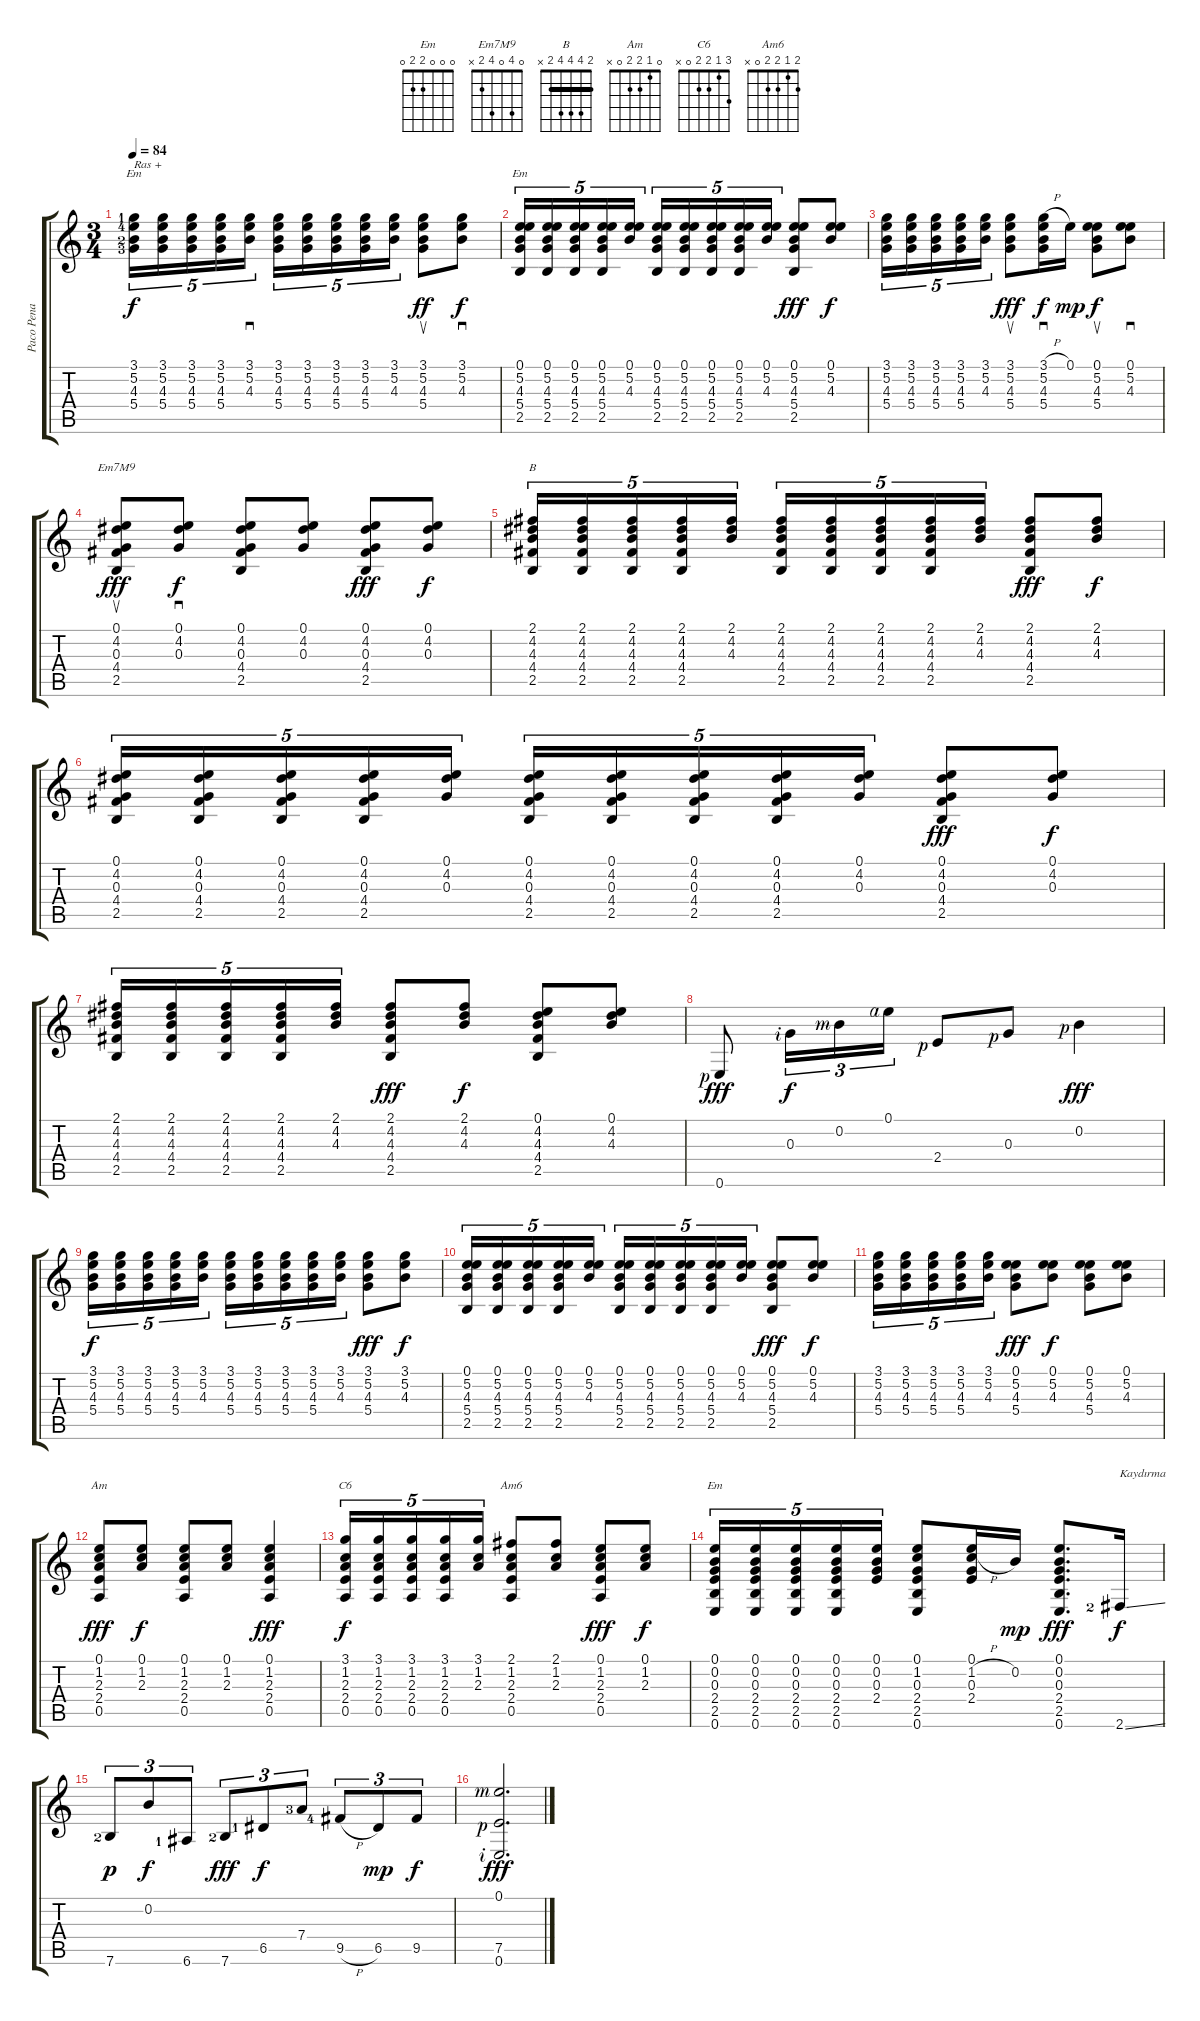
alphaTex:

\track ("Paco Pena Flamenko Gitar" "Paco Pena ") {instrument acousticguitarnylon}
\staff {score tabs}
\tuning (E4 B3 G3 D3 A2 E2) {hide}
\chord ("Em" 3 5 4 5 x x)
\chord ("Em" 0 5 4 5 2 x)
\chord ("Em7M9" 0 4 0 4 2 x)
\chord ("B" 2 4 4 4 2 x) {barre 2}
\chord ("Am" 0 1 2 2 0 x)
\chord ("C6" 3 1 2 2 0 x)
\chord ("Am6" 2 1 2 2 0 x)
\chord ("Em" 0 0 0 2 2 0)
\ts (3 4)
\tempo 84
\clef g2
\ks c
(3.1{lf 2} 5.2{lf 5} 4.3{lf 3} 5.4{lf 4}).16{tu (5 4) ch "Em" txt "Ras +" dy f instrument acousticguitarnylon} (3.1 5.2 4.3 5.4).16{tu (5 4)} (3.1 5.2 4.3 5.4).16{tu (5 4)} (3.1 5.2 4.3 5.4).16{tu (5 4)} (3.1 5.2 4.3).16{sd tu (5 4)} (3.1 5.2 4.3 5.4).16{tu (5 4)} (3.1 5.2 4.3 5.4).16{tu (5 4)} (3.1 5.2 4.3 5.4).16{tu (5 4)} (3.1 5.2 4.3 5.4).16{tu (5 4)} (3.1 5.2 4.3).16{tu (5 4)} (3.1 5.2 4.3 5.4).8{su dy ff} (3.1 5.2 4.3).8{sd dy f} |
(0.1 5.2 4.3 5.4 2.5).16{tu (5 4) ch "Em"} (0.1 5.2 4.3 5.4 2.5).16{tu (5 4)} (0.1 5.2 4.3 5.4 2.5).16{tu (5 4)} (0.1 5.2 4.3 5.4 2.5).16{tu (5 4)} (0.1 5.2 4.3).16{tu (5 4)} (0.1 5.2 4.3 5.4 2.5).16{tu (5 4)} (0.1 5.2 4.3 5.4 2.5).16{tu (5 4)} (0.1 5.2 4.3 5.4 2.5).16{tu (5 4)} (0.1 5.2 4.3 5.4 2.5).16{tu (5 4)} (0.1 5.2 4.3).16{tu (5 4)} (0.1 5.2 4.3 5.4 2.5).8{dy fff} (0.1 5.2 4.3).8{dy f} |
(3.1 5.2 4.3 5.4).16{tu (5 4)} (3.1 5.2 4.3 5.4).16{tu (5 4)} (3.1 5.2 4.3 5.4).16{tu (5 4)} (3.1 5.2 4.3 5.4).16{tu (5 4)} (3.1 5.2 4.3).16{tu (5 4)} (3.1 5.2 4.3 5.4).8{su dy fff} (3.1{h} 5.2 4.3 5.4).16{sd dy f} 0.1.16{dy mp} (0.1 5.2 4.3 5.4).8{su dy f} (0.1 5.2 4.3).8{sd} |
(0.1 4.2 0.3 4.4 2.5).8{su ch "Em7M9" dy fff} (0.1 4.2 0.3).8{sd dy f} (0.1 4.2 0.3 4.4 2.5).8 (0.1 4.2 0.3).8 (0.1 4.2 0.3 4.4 2.5).8{dy fff} (0.1 4.2 0.3).8{dy f} |
(2.1 4.2 4.3 4.4 2.5).16{tu (5 4) ch "B"} (2.1 4.2 4.3 4.4 2.5).16{tu (5 4)} (2.1 4.2 4.3 4.4 2.5).16{tu (5 4)} (2.1 4.2 4.3 4.4 2.5).16{tu (5 4)} (2.1 4.2 4.3).16{tu (5 4)} (2.1 4.2 4.3 4.4 2.5).16{tu (5 4)} (2.1 4.2 4.3 4.4 2.5).16{tu (5 4)} (2.1 4.2 4.3 4.4 2.5).16{tu (5 4)} (2.1 4.2 4.3 4.4 2.5).16{tu (5 4)} (2.1 4.2 4.3).16{tu (5 4)} (2.1 4.2 4.3 4.4 2.5).8{dy fff} (2.1 4.2 4.3).8{dy f} |
(0.1 4.2 0.3 4.4 2.5).16{tu (5 4)} (0.1 4.2 0.3 4.4 2.5).16{tu (5 4)} (0.1 4.2 0.3 4.4 2.5).16{tu (5 4)} (0.1 4.2 0.3 4.4 2.5).16{tu (5 4)} (0.1 4.2 0.3).16{tu (5 4)} (0.1 4.2 0.3 4.4 2.5).16{tu (5 4)} (0.1 4.2 0.3 4.4 2.5).16{tu (5 4)} (0.1 4.2 0.3 4.4 2.5).16{tu (5 4)} (0.1 4.2 0.3 4.4 2.5).16{tu (5 4)} (0.1 4.2 0.3).16{tu (5 4)} (0.1 4.2 0.3 4.4 2.5).8{dy fff} (0.1 4.2 0.3).8{dy f} |
(2.1 4.2 4.3 4.4 2.5).16{tu (5 4)} (2.1 4.2 4.3 4.4 2.5).16{tu (5 4)} (2.1 4.2 4.3 4.4 2.5).16{tu (5 4)} (2.1 4.2 4.3 4.4 2.5).16{tu (5 4)} (2.1 4.2 4.3).16{tu (5 4)} (2.1 4.2 4.3 4.4 2.5).8{dy fff} (2.1 4.2 4.3).8{dy f} (0.1 4.2 4.3 4.4 2.5).8 (0.1 4.2 4.3).8 |
0.6{rf 1}.8{dy fff} 0.3{rf 2}.16{tu (3 2) dy f} 0.2{rf 3}.16{tu (3 2)} 0.1{rf 4}.16{tu (3 2)} 2.4{rf 1}.8 0.3{rf 1}.8 0.2{rf 1}.4{dy fff} |
(3.1 5.2 4.3 5.4).16{tu (5 4) dy f} (3.1 5.2 4.3 5.4).16{tu (5 4)} (3.1 5.2 4.3 5.4).16{tu (5 4)} (3.1 5.2 4.3 5.4).16{tu (5 4)} (3.1 5.2 4.3).16{tu (5 4)} (3.1 5.2 4.3 5.4).16{tu (5 4)} (3.1 5.2 4.3 5.4).16{tu (5 4)} (3.1 5.2 4.3 5.4).16{tu (5 4)} (3.1 5.2 4.3 5.4).16{tu (5 4)} (3.1 5.2 4.3).16{tu (5 4)} (3.1 5.2 4.3 5.4).8{dy fff} (3.1 5.2 4.3).8{dy f} |
(0.1 5.2 4.3 5.4 2.5).16{tu (5 4)} (0.1 5.2 4.3 5.4 2.5).16{tu (5 4)} (0.1 5.2 4.3 5.4 2.5).16{tu (5 4)} (0.1 5.2 4.3 5.4 2.5).16{tu (5 4)} (0.1 5.2 4.3).16{tu (5 4)} (0.1 5.2 4.3 5.4 2.5).16{tu (5 4)} (0.1 5.2 4.3 5.4 2.5).16{tu (5 4)} (0.1 5.2 4.3 5.4 2.5).16{tu (5 4)} (0.1 5.2 4.3 5.4 2.5).16{tu (5 4)} (0.1 5.2 4.3).16{tu (5 4)} (0.1 5.2 4.3 5.4 2.5).8{dy fff} (0.1 5.2 4.3).8{dy f} |
(3.1 5.2 4.3 5.4).16{tu (5 4)} (3.1 5.2 4.3 5.4).16{tu (5 4)} (3.1 5.2 4.3 5.4).16{tu (5 4)} (3.1 5.2 4.3 5.4).16{tu (5 4)} (3.1 5.2 4.3).16{tu (5 4)} (0.1 5.2 4.3 5.4).8{dy fff} (0.1 5.2 4.3).8{dy f} (0.1 5.2 4.3 5.4).8 (0.1 5.2 4.3).8 |
(0.1 1.2 2.3 2.4 0.5).8{ch "Am" dy fff} (0.1 1.2 2.3).8{dy f} (0.1 1.2 2.3 2.4 0.5).8 (0.1 1.2 2.3).8 (0.1 1.2 2.3 2.4 0.5).4{dy fff} |
(3.1 1.2 2.3 2.4 0.5).16{tu (5 4) ch "C6" dy f} (3.1 1.2 2.3 2.4 0.5).16{tu (5 4)} (3.1 1.2 2.3 2.4 0.5).16{tu (5 4)} (3.1 1.2 2.3 2.4 0.5).16{tu (5 4)} (3.1 1.2 2.3).16{tu (5 4)} (2.1 1.2 2.3 2.4 0.5).8{ch "Am6"} (2.1 1.2 2.3).8 (0.1 1.2 2.3 2.4 0.5).8{dy fff} (0.1 1.2 2.3).8{dy f} |
(0.1 0.2 0.3 2.4 2.5 0.6).16{tu (5 4) ch "Em"} (0.1 0.2 0.3 2.4 2.5 0.6).16{tu (5 4)} (0.1 0.2 0.3 2.4 2.5 0.6).16{tu (5 4)} (0.1 0.2 0.3 2.4 2.5 0.6).16{tu (5 4)} (0.1 0.2 0.3 2.4).16{tu (5 4)} (0.1 1.2 0.3 2.4 2.5 0.6).8 (0.1 1.2{h} 0.3 2.4).16 0.2.16{dy mp} (0.1 0.2 0.3 2.4 2.5 0.6).8{d dy fff} 2.6{ss lf 3}.16{txt "Kaydırma" dy f} |
7.6{lf 3}.8{tu (3 2) dy p} 0.2.8{tu (3 2) dy f} 6.6{lf 2}.8{tu (3 2)} 7.6{lf 3}.8{tu (3 2) dy fff} 6.5{lf 2}.8{tu (3 2) dy f} 7.4{lf 4}.8{tu (3 2)} 9.5{h lf 5}.8{tu (3 2)} 6.5.8{tu (3 2) dy mp} 9.5.8{tu (3 2) dy f} |
(0.1{rf 3} 7.5{rf 1} 0.6{rf 2}).2{d dy fff}
